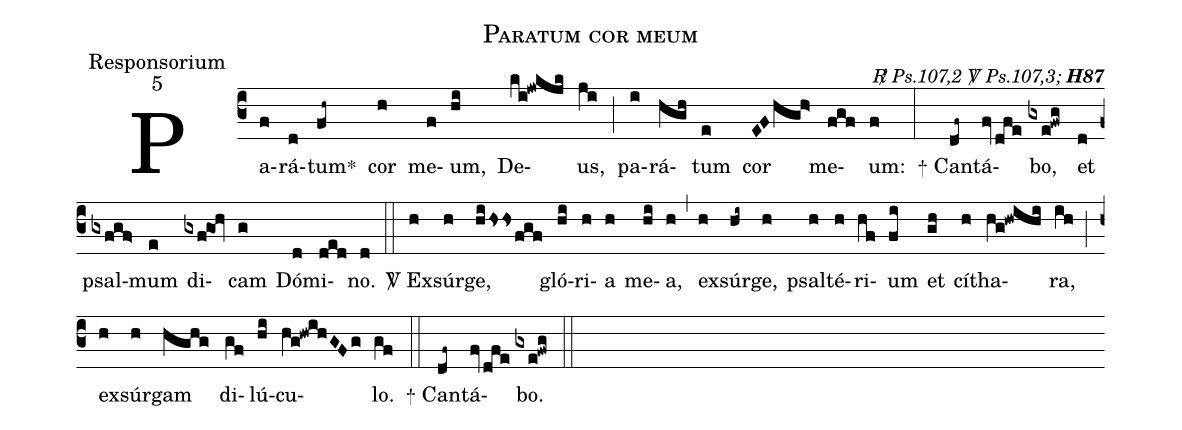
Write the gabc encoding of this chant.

name:Paratum cor meum;
office-part:Responsorium;
mode:5;
commentary:{\itshape\mdseries \Rbar\  Ps.107,2 \Vbar\  Ps.107,3;\/} {\bfseries H87};
%%
(c3) Pa(f)rá(d)tum<sp>*</sp>(fh~) cor(h) me(f)um,(hi) De(ki!jwkjk)us,(ji) (;)
pa(i)rá(hgh)tum(e) cor(EFhgh>) me(fgf)um:(f) (:)
<sp>+</sp> Can(df~)tá(fvdfe)bo,(gxe!fwg) et(d) psal(gxfgf>)mum(e) di(gxf!go1!hv)cam(g) Dó(d)mi(ded)no.(d) (::)
<sp>V/</sp> Ex(h)súr(h)ge,(hiHssfgf) gló(hi)ri(h)a(h) me(hi)a,(h) (,) ex(h)súr(hi~)ge,(h) psal(h)té(h)ri(hf)um(fi) et(gh) cí(h)tha(hg!hwihi)ra,(ih) (;)
ex(h)súr(h)gam(hghg) di(gf)lú(hi)cu(hg!hwihGFg)lo.(gf) (::)
<sp>+</sp> Can(df~)tá(fvdfe)bo.(gxe!fwg) (::)
